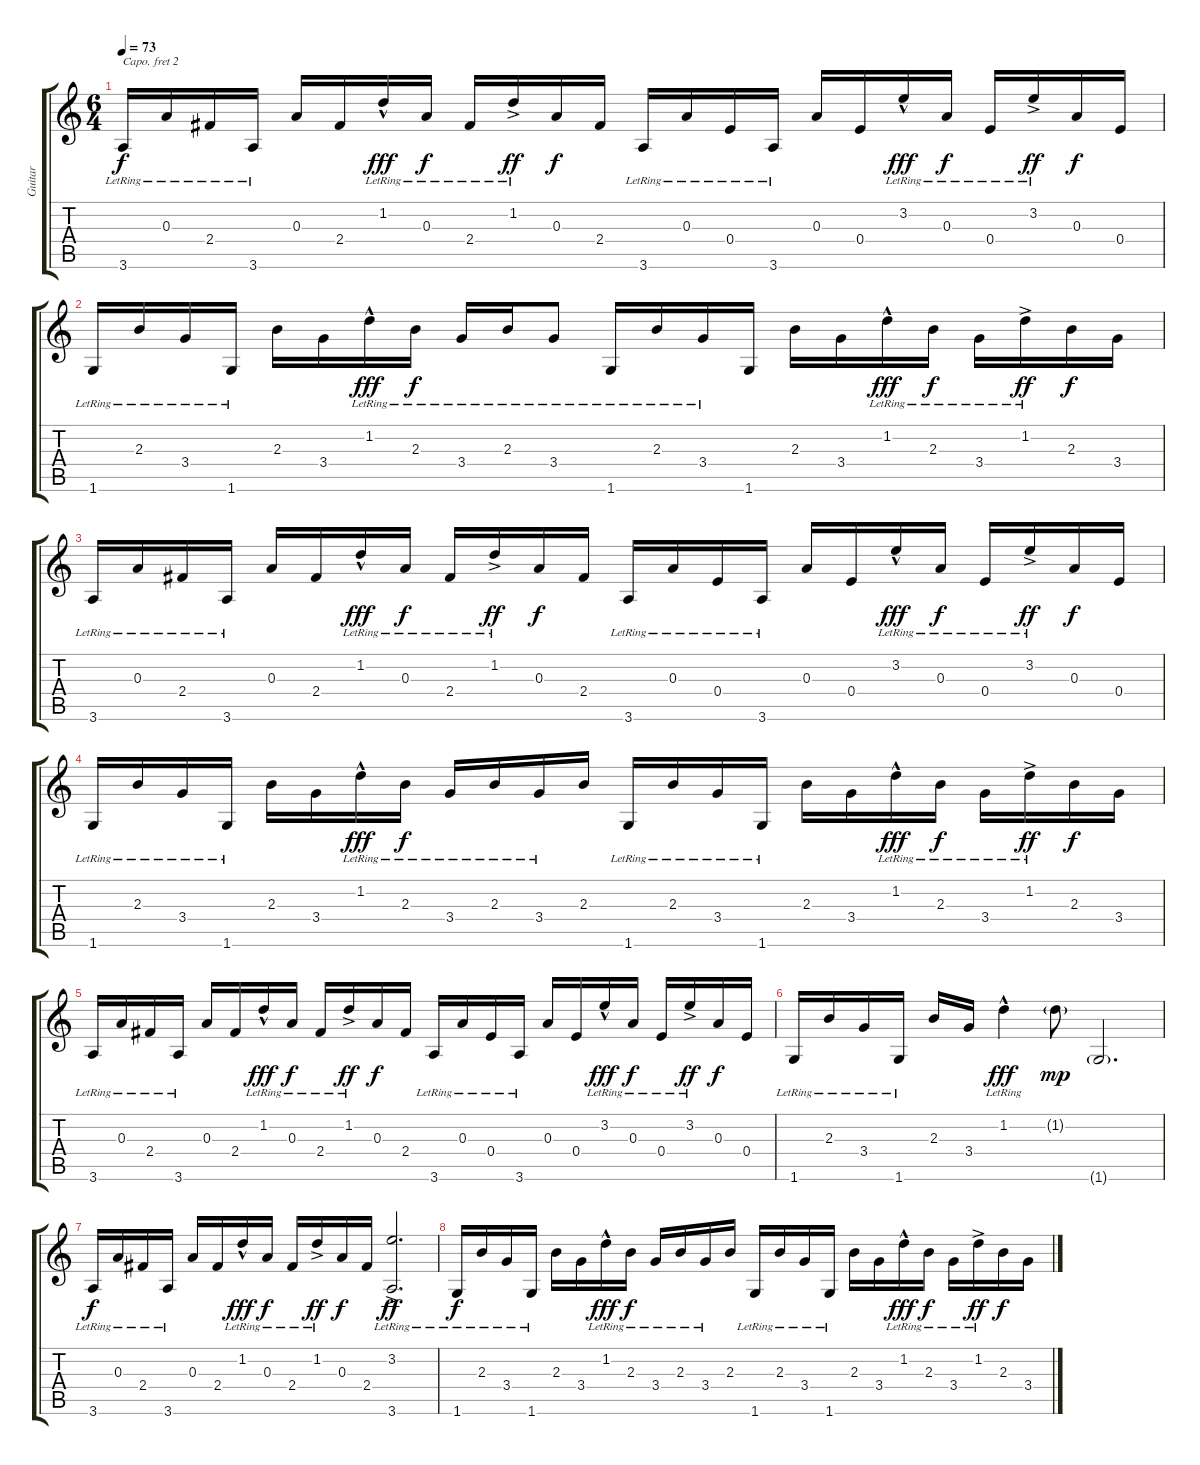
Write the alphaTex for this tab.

\track ("Guitar" "Guitar") {instrument acousticguitarsteel}
\staff {score tabs}
\capo 2
\tuning (E4 B3 G3 D3 A2 E2) {hide}
\ts (6 4)
\tempo 73
\clef g2
\ks c
3.6{lr}.16{dy f} 0.3{lr}.16 2.4{lr}.16 3.6{lr}.16 0.3.16 2.4.16 1.2{hac lr}.16{dy fff} 0.3{lr}.16{dy f} 2.4{lr}.16 1.2{ac lr}.16{dy ff} 0.3.16{dy f} 2.4.16 3.6{lr}.16 0.3{lr}.16 0.4{lr}.16 3.6{lr}.16 0.3.16 0.4.16 3.2{hac lr}.16{dy fff} 0.3{lr}.16{dy f} 0.4{lr}.16 3.2{ac lr}.16{dy ff} 0.3.16{dy f} 0.4.16 |
1.6{lr}.16 2.3{lr}.16 3.4{lr}.16 1.6{lr}.16 2.3.16 3.4.16 1.2{hac lr}.16{dy fff} 2.3{lr}.16{dy f} 3.4{lr}.16 2.3{lr}.16 3.4{lr}.8 1.6{lr}.16 2.3{lr}.16 3.4{lr}.16 1.6.16 2.3.16 3.4.16 1.2{hac lr}.16{dy fff} 2.3{lr}.16{dy f} 3.4{lr}.16 1.2{ac lr}.16{dy ff} 2.3.16{dy f} 3.4.16 |
3.6{lr}.16 0.3{lr}.16 2.4{lr}.16 3.6{lr}.16 0.3.16 2.4.16 1.2{hac lr}.16{dy fff} 0.3{lr}.16{dy f} 2.4{lr}.16 1.2{ac lr}.16{dy ff} 0.3.16{dy f} 2.4.16 3.6{lr}.16 0.3{lr}.16 0.4{lr}.16 3.6{lr}.16 0.3.16 0.4.16 3.2{hac lr}.16{dy fff} 0.3{lr}.16{dy f} 0.4{lr}.16 3.2{ac lr}.16{dy ff} 0.3.16{dy f} 0.4.16 |
1.6{lr}.16 2.3{lr}.16 3.4{lr}.16 1.6{lr}.16 2.3.16 3.4.16 1.2{hac lr}.16{dy fff} 2.3{lr}.16{dy f} 3.4{lr}.16 2.3{lr}.16 3.4{lr}.16 2.3.16 1.6{lr}.16 2.3{lr}.16 3.4{lr}.16 1.6{lr}.16 2.3.16 3.4.16 1.2{hac lr}.16{dy fff} 2.3{lr}.16{dy f} 3.4{lr}.16 1.2{ac lr}.16{dy ff} 2.3.16{dy f} 3.4.16 |
3.6{lr}.16 0.3{lr}.16 2.4{lr}.16 3.6{lr}.16 0.3.16 2.4.16 1.2{hac lr}.16{dy fff} 0.3{lr}.16{dy f} 2.4{lr}.16 1.2{ac lr}.16{dy ff} 0.3.16{dy f} 2.4.16 3.6{lr}.16 0.3{lr}.16 0.4{lr}.16 3.6{lr}.16 0.3.16 0.4.16 3.2{hac lr}.16{dy fff} 0.3{lr}.16{dy f} 0.4{lr}.16 3.2{ac lr}.16{dy ff} 0.3.16{dy f} 0.4.16 |
1.6{lr}.16 2.3{lr}.16 3.4{lr}.16 1.6{lr}.16 2.3.16 3.4.16 1.2{hac lr}.4{dy fff} 1.2{g}.8{dy mp} 1.6{g}.2{d} |
3.6{lr}.16{dy f} 0.3{lr}.16 2.4{lr}.16 3.6{lr}.16 0.3.16 2.4.16 1.2{hac lr}.16{dy fff} 0.3{lr}.16{dy f} 2.4{lr}.16 1.2{ac lr}.16{dy ff} 0.3.16{dy f} 2.4.16 (3.2{ac lr} 3.6).2{d dy ff} |
1.6{lr}.16{dy f} 2.3{lr}.16 3.4{lr}.16 1.6{lr}.16 2.3.16 3.4.16 1.2{hac lr}.16{dy fff} 2.3{lr}.16{dy f} 3.4{lr}.16 2.3{lr}.16 3.4{lr}.16 2.3.16 1.6{lr}.16 2.3{lr}.16 3.4{lr}.16 1.6{lr}.16 2.3.16 3.4.16 1.2{hac lr}.16{dy fff} 2.3{lr}.16{dy f} 3.4{lr}.16 1.2{ac lr}.16{dy ff} 2.3.16{dy f} 3.4.16
